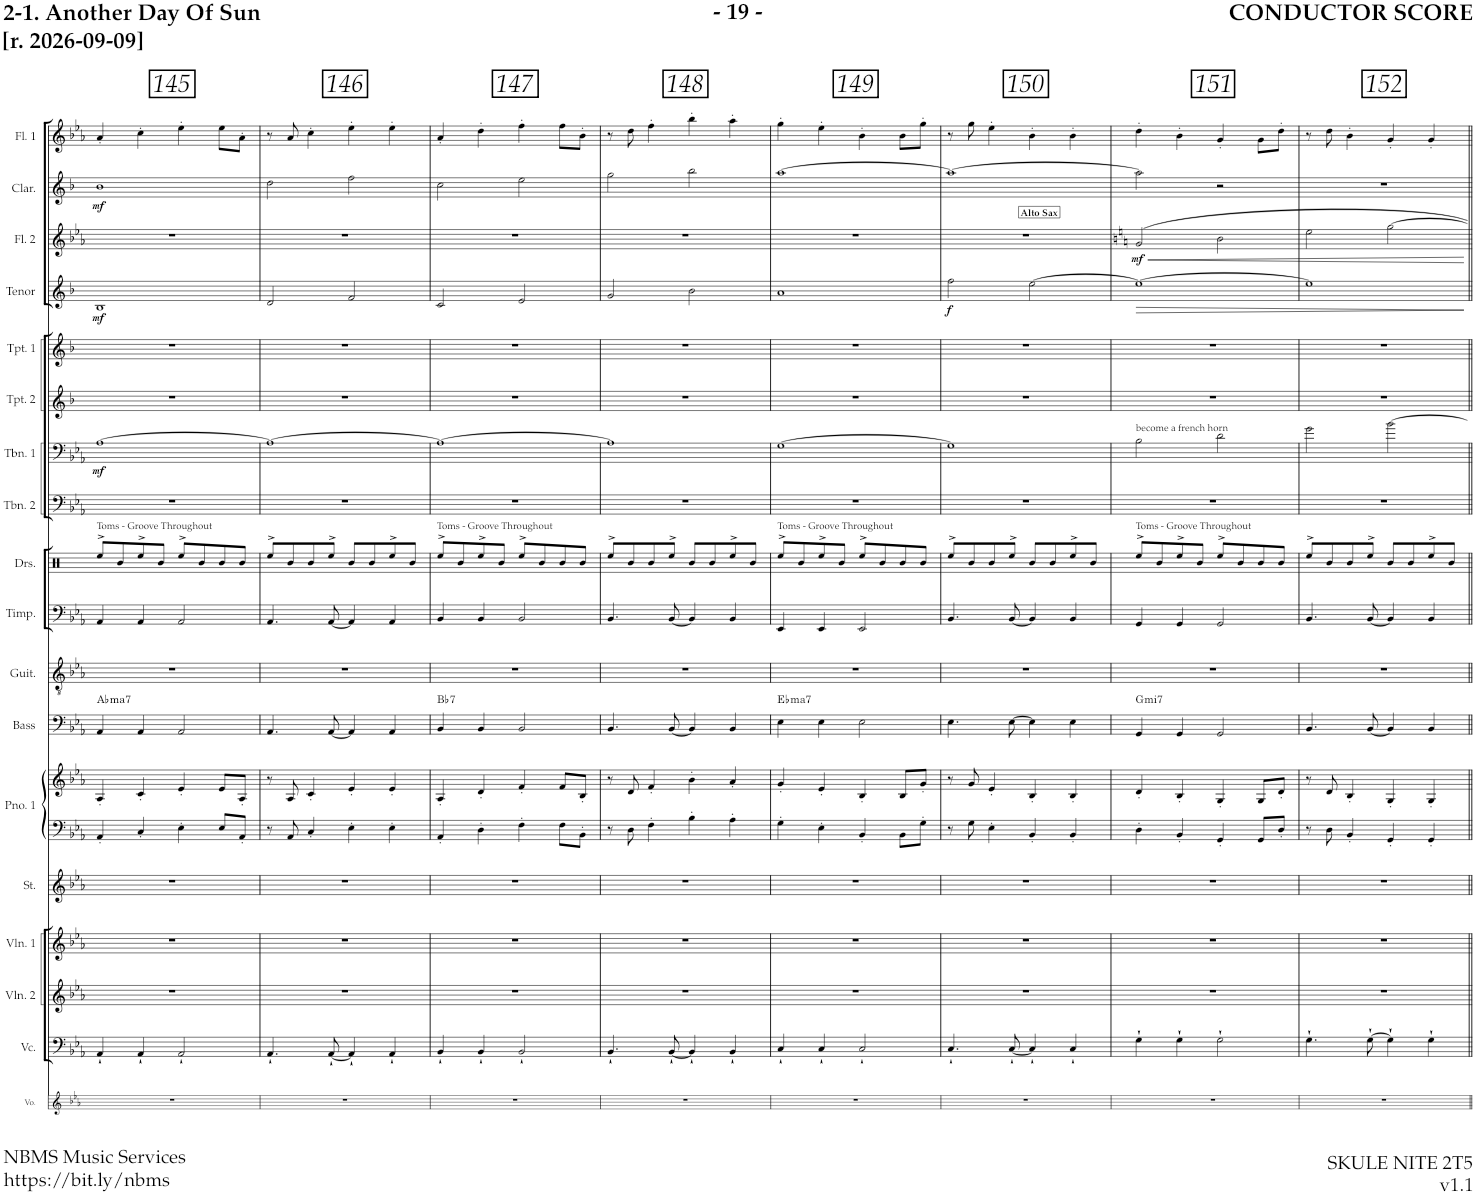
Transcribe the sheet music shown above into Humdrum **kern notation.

**kern	**kern	**kern	**kern	**kern	**kern	**kern	**kern	**harte	**kern	**kern	**kern	**kern	**kern	**dynam	**kern	**kern	**kern	**dynam	**kern	**dynam	**kern	**dynam	**kern
*part18	*part17	*part16	*part15	*part14	*part13	*part13	*part12	*part12	*part11	*part10	*part9	*part8	*part7	*part7	*part6	*part5	*part4	*part4	*part3	*part3	*part2	*part2	*part1
*staff19	*staff18	*staff17	*staff16	*staff15	*staff14	*staff13	*staff12	*	*staff11	*staff10	*staff9	*staff8	*staff7	*staff7	*staff6	*staff5	*staff4	*staff4	*staff3	*staff3	*staff2	*staff2	*staff1
*I"Voice	*I"Violoncello	*I"Violin 2	*I"Violin 1	*I"Piano 2	*I"Piano 1	*	*I"Bass	*	*I"Guitar	*I"Percussion	*I"Drumset	*I"Trombone 2	*I"Trombone 1	*	*I"Trumpet 2	*I"Trumpet 1	*I"REED 4 (Tenor Sax)	*	*I"REED 3 (Alto Sax, Flute)	*	*I"REED 2 (Clarinet)	*	*I"Flute (Doubles Bari Sax)
*I'Vo.	*I'Vc.	*I'Vln. 2	*I'Vln. 1	*I'Pno. 2	*I'Pno. 1	*	*I'Bass	*	*I'Guit.	*I'Perc.	*I'Drs.	*I'Tbn. 2	*I'Tbn. 1	*	*I'Tpt. 2	*I'Tpt. 1	*I'Tenor	*	*I'Alto	*	*I'Clar.	*	*I'Fl. 1
!!LO:PB:g=z
*clefG2	*clefF4	*clefG2	*clefG2	*clefG2	*clefF4	*clefG2	*clefF4	*	*clefGv2	*clefF4	*clefX	*clefF4	*clefF4	*	*clefG2	*clefG2	*clefG2	*	*clefG2	*	*clefG2	*	*clefG2
*	*	*	*	*Trd-7c-12	*	*	*Trd7c12	*	*	*	*	*	*	*	*Trd1c2	*Trd1c2	*Trd8c14	*	*Trd5c9	*	*Trd1c2	*	*Trd12c21
*k[b-e-a-]	*k[b-e-a-]	*k[b-e-a-]	*k[b-e-a-]	*k[b-e-a-]	*k[b-e-a-]	*k[b-e-a-]	*k[b-e-a-]	*	*k[b-e-a-]	*k[b-e-a-]	*k[]	*k[b-e-a-]	*k[b-e-a-]	*	*k[b-]	*k[b-]	*k[b-]	*	*k[b-e-a-]	*	*k[b-]	*	*k[b-e-a-]
*M2/2	*M2/2	*M2/2	*M2/2	*M2/2	*M2/2	*M2/2	*M2/2	*	*M2/2	*M2/2	*M2/2	*M2/2	*M2/2	*	*M2/2	*M2/2	*M2/2	*	*M2/2	*	*M2/2	*	*M2/2
*met(c|)	*met(c|)	*met(c|)	*met(c|)	*met(c|)	*met(c|)	*met(c|)	*met(c|)	*	*met(c|)	*met(c|)	*met(c|)	*met(c|)	*met(c|)	*	*met(c|)	*met(c|)	*met(c|)	*	*met(c|)	*	*met(c|)	*	*met(c|)
=145	=145	=145	=145	=145	=145	=145	=145	=145	=145	=145	=145	=145	=145	=145	=145	=145	=145	=145	=145	=145	=145	=145	=145
!	!	!	!	!	!	!	!	!	!	!	!LO:TX:a:t=Toms - Groove Throughout	!	!	!	!	!	!	!	!	!	!	!	!
!	!	!	!	!	!	!	!	!LO:H:kt=ma7	!	!	!	!	!	!LO:DY:b	!	!	!	!LO:DY:b	!	!	!	!LO:DY:b	!
1r	4AA-`/	1r	1r	1r	4AA-'/	4A-'/	4AA-/	Ab:maj7	1r	4RAA/	8Ree^>/L	1r	[1A-	mf	1r	1r	1B-	mf	1r	.	1b-	mf	4a-'/
.	.	.	.	.	.	.	.	.	.	.	8R/	.	.	.	.	.	.	.	.	.	.	.	.
.	4AA-`/	.	.	.	4C'/	4c'/	4AA-/	.	.	4RAA/	8Ree^>/	.	.	.	.	.	.	.	.	.	.	.	4cc'\
.	.	.	.	.	.	.	.	.	.	.	8R/J	.	.	.	.	.	.	.	.	.	.	.	.
.	2AA-`/	.	.	.	4E-'\	4e-'/	2AA-/	.	.	2RAA/	8Ree^>/L	.	.	.	.	.	.	.	.	.	.	.	4ee-'\
.	.	.	.	.	.	.	.	.	.	.	8R/	.	.	.	.	.	.	.	.	.	.	.	.
.	.	.	.	.	8E-/L	8e-/L	.	.	.	.	8R/	.	.	.	.	.	.	.	.	.	.	.	8ee-\L
.	.	.	.	.	8AA-'/J	8A-'/J	.	.	.	.	8R/J	.	.	.	.	.	.	.	.	.	.	.	8a-'\J
=146	=146	=146	=146	=146	=146	=146	=146	=146	=146	=146	=146	=146	=146	=146	=146	=146	=146	=146	=146	=146	=146	=146	=146
1r	4.AA-`/	1r	1r	1r	8r	8r	4.AA-/	.	1r	4.RAA/	8Ree^>/L	1r	1A-_	.	1r	1r	2d/	.	1r	.	2dd\	.	8r
.	.	.	.	.	8AA-/	8A-/	.	.	.	.	8R/	.	.	.	.	.	.	.	.	.	.	.	8a-/
.	.	.	.	.	4C'/	4c'/	.	.	.	.	8R/	.	.	.	.	.	.	.	.	.	.	.	4cc'\
.	[8AA-`/	.	.	.	.	.	[8AA-/	.	.	[8RAA/	8Ree^>/J	.	.	.	.	.	.	.	.	.	.	.	.
.	4AA-`/]	.	.	.	4E-'\	4e-'/	4AA-/]	.	.	4RAA/]	8R/L	.	.	.	.	.	2f/	.	.	.	2ff\	.	4ee-'\
.	.	.	.	.	.	.	.	.	.	.	8R/	.	.	.	.	.	.	.	.	.	.	.	.
.	4AA-`/	.	.	.	4E-'\	4e-'/	4AA-/	.	.	4RAA/	8Ree^>/	.	.	.	.	.	.	.	.	.	.	.	4ee-'\
.	.	.	.	.	.	.	.	.	.	.	8R/J	.	.	.	.	.	.	.	.	.	.	.	.
=147	=147	=147	=147	=147	=147	=147	=147	=147	=147	=147	=147	=147	=147	=147	=147	=147	=147	=147	=147	=147	=147	=147	=147
!	!	!	!	!	!	!	!	!LO:H:kt=7	!	!	!LO:TX:a:t=Toms - Groove Throughout	!	!	!	!	!	!	!	!	!	!	!	!
1r	4BB-`/	1r	1r	1r	4AA-'/	4A-'/	4BB-/	Bb:7	1r	4RBB/	8Ree^>/L	1r	1A-_	.	1r	1r	2c/	.	1r	.	2cc\	.	4a-'/
.	.	.	.	.	.	.	.	.	.	.	8R/	.	.	.	.	.	.	.	.	.	.	.	.
.	4BB-`/	.	.	.	4D'\	4d'/	4BB-/	.	.	4RBB/	8Ree^>/	.	.	.	.	.	.	.	.	.	.	.	4dd'\
.	.	.	.	.	.	.	.	.	.	.	8R/J	.	.	.	.	.	.	.	.	.	.	.	.
.	2BB-`/	.	.	.	4F'\	4f'/	2BB-/	.	.	2RBB/	8Ree^>/L	.	.	.	.	.	2e/	.	.	.	2ee\	.	4ff'\
.	.	.	.	.	.	.	.	.	.	.	8R/	.	.	.	.	.	.	.	.	.	.	.	.
.	.	.	.	.	8F\L	8f/L	.	.	.	.	8R/	.	.	.	.	.	.	.	.	.	.	.	8ff\L
.	.	.	.	.	8BB-'\J	8B-'/J	.	.	.	.	8R/J	.	.	.	.	.	.	.	.	.	.	.	8b-'\J
=148	=148	=148	=148	=148	=148	=148	=148	=148	=148	=148	=148	=148	=148	=148	=148	=148	=148	=148	=148	=148	=148	=148	=148
1r	4.BB-`/	1r	1r	1r	8r	8r	4.BB-/	.	1r	4.RBB/	8Ree^>/L	1r	1A-]	.	1r	1r	2g/	.	1r	.	2gg\	.	8r
.	.	.	.	.	8D\	8d/	.	.	.	.	8R/	.	.	.	.	.	.	.	.	.	.	.	8dd\
.	.	.	.	.	4F'\	4f'/	.	.	.	.	8R/	.	.	.	.	.	.	.	.	.	.	.	4ff'\
.	[8BB-`/	.	.	.	.	.	[8BB-/	.	.	[8RBB/	8Ree^>/J	.	.	.	.	.	.	.	.	.	.	.	.
.	4BB-`/]	.	.	.	4B-'\	4b-'\	4BB-/]	.	.	4RBB/]	8R/L	.	.	.	.	.	2b-\	.	.	.	2bb-\	.	4bb-'\
.	.	.	.	.	.	.	.	.	.	.	8R/	.	.	.	.	.	.	.	.	.	.	.	.
.	4BB-`/	.	.	.	4A-'\	4a-'/	4BB-/	.	.	4RBB/	8Ree^>/	.	.	.	.	.	.	.	.	.	.	.	4aa-'\
.	.	.	.	.	.	.	.	.	.	.	8R/J	.	.	.	.	.	.	.	.	.	.	.	.
=149	=149	=149	=149	=149	=149	=149	=149	=149	=149	=149	=149	=149	=149	=149	=149	=149	=149	=149	=149	=149	=149	=149	=149
!	!	!	!	!	!	!	!	!LO:H:kt=ma7	!	!	!LO:TX:a:t=Toms - Groove Throughout	!	!	!	!	!	!	!	!	!	!	!	!
1r	4C`/	1r	1r	1r	4G'\	4g'/	4E-\	Eb:maj7	1r	4REE/	8Ree^>/L	1r	[1G	.	1r	1r	1a	.	1r	.	[1aa	.	4gg'\
.	.	.	.	.	.	.	.	.	.	.	8R/	.	.	.	.	.	.	.	.	.	.	.	.
.	4C`/	.	.	.	4E-'\	4e-'/	4E-\	.	.	4REE/	8Ree^>/	.	.	.	.	.	.	.	.	.	.	.	4ee-'\
.	.	.	.	.	.	.	.	.	.	.	8R/J	.	.	.	.	.	.	.	.	.	.	.	.
.	2C`/	.	.	.	4BB-'/	4B-'/	2E-\	.	.	2REE/	8Ree^>/L	.	.	.	.	.	.	.	.	.	.	.	4b-'\
.	.	.	.	.	.	.	.	.	.	.	8R/	.	.	.	.	.	.	.	.	.	.	.	.
.	.	.	.	.	8BB-\L	8B-/L	.	.	.	.	8R/	.	.	.	.	.	.	.	.	.	.	.	8b-\L
.	.	.	.	.	8G'\J	8g'/J	.	.	.	.	8R/J	.	.	.	.	.	.	.	.	.	.	.	8gg'\J
=150	=150	=150	=150	=150	=150	=150	=150	=150	=150	=150	=150	=150	=150	=150	=150	=150	=150	=150	=150	=150	=150	=150	=150
!	!	!	!	!	!	!	!	!	!	!	!	!	!	!	!	!	!	!LO:DY:b	!	!	!	!	!
1r	4.C`/	1r	1r	1r	8r	8r	4.E-\	.	1r	4.RBB/	8Ree^>/L	1r	1G]	.	1r	1r	2ff\	f	1r	.	1aa_	.	8r
.	.	.	.	.	8G\	8g/	.	.	.	.	8R/	.	.	.	.	.	.	.	.	.	.	.	8gg\
.	.	.	.	.	4E-'\	4e-'/	.	.	.	.	8R/	.	.	.	.	.	.	.	.	.	.	.	4ee-'\
.	[8C`/	.	.	.	.	.	[8E-\	.	.	[8RBB/	8Ree^>/J	.	.	.	.	.	.	.	.	.	.	.	.
.	4C`/]	.	.	.	4BB-'/	4B-'/	4E-\]	.	.	4RBB/]	8R/L	.	.	.	.	.	[2ee\	.	.	.	.	.	4b-'\
.	.	.	.	.	.	.	.	.	.	.	8R/	.	.	.	.	.	.	.	.	.	.	.	.
.	4C`/	.	.	.	4BB-'/	4B-'/	4E-\	.	.	4RBB/	8Ree^>/	.	.	.	.	.	.	.	.	.	.	.	4b-'\
.	.	.	.	.	.	.	.	.	.	.	8R/J	.	.	.	.	.	.	.	.	.	.	.	.
=151	=151	=151	=151	=151	=151	=151	=151	=151	=151	=151	=151	=151	=151	=151	=151	=151	=151	=151	=151	=151	=151	=151	=151
*	*	*	*	*	*	*	*	*	*	*	*	*	*	*	*	*	*	*	*k[]	*	*	*	*
!	!	!	!	!	!	!	!	!	!	!	!	!	!	!	!	!	!	!	!LO:TX:a:B:t=Alto Sax	!	!	!	!
!	!	!	!	!	!	!	!	!	!	!	!	!	!LO:TX:a:t=become a french horn	!	!	!	!	!	!	!	!	!	!
!	!	!	!	!	!	!	!	!	!	!	!LO:TX:a:t=Toms - Groove Throughout	!	!	!	!	!	!	!	!	!	!	!	!
!	!	!	!	!	!	!	!	!	!	!	!	!	!	!	!	!	!	!LO:HP:b	!	!LO:HP:b	!	!	!
!	!	!	!	!	!	!	!	!LO:H:kt=mi7	!	!	!	!	!	!	!	!	!	!	!	!LO:DY:n=1:b	!	!	!
1r	4G`\	1r	1r	1r	4D'\	4d'/	4GG/	G:min7	1r	4RGG/	8Ree^>/L	1r	2B-\	.	1r	1r	1ee_	>	2g/	< mf	2aa\]	.	4dd'\
.	.	.	.	.	.	.	.	.	.	.	8R/	.	.	.	.	.	.	.	.	.	.	.	.
.	4G`\	.	.	.	4BB-'/	4B-'/	4GG/	.	.	4RGG/	8Ree^>/	.	.	.	.	.	.	.	.	.	.	.	4b-'\
.	.	.	.	.	.	.	.	.	.	.	8R/J	.	.	.	.	.	.	.	.	.	.	.	.
.	2G`\	.	.	.	4GG'/	4G'/	2GG/	.	.	2RGG/	8Ree^>/L	.	2d\	.	.	.	.	.	2b\	.	2r	.	4g'/
.	.	.	.	.	.	.	.	.	.	.	8R/	.	.	.	.	.	.	.	.	.	.	.	.
.	.	.	.	.	8GG/L	8G/L	.	.	.	.	8R/	.	.	.	.	.	.	.	.	.	.	.	8g\L
.	.	.	.	.	8D'/J	8d'/J	.	.	.	.	8R/J	.	.	.	.	.	.	.	.	.	.	.	8dd'\J
=152	=152	=152	=152	=152	=152	=152	=152	=152	=152	=152	=152	=152	=152	=152	=152	=152	=152	=152	=152	=152	=152	=152	=152
1r	4.G`\	1r	1r	1r	8r	8r	4.BB-/	.	1r	4.RBB/	8Ree^>/L	1r	2g\	.	1r	1r	1ee]	.	2ee\	.	1r	.	8r
.	.	.	.	.	8D\	8d/	.	.	.	.	8R/	.	.	.	.	.	.	.	.	.	.	.	8dd\
.	.	.	.	.	4BB-'/	4B-'/	.	.	.	.	8R/	.	.	.	.	.	.	.	.	.	.	.	4b-'\
.	[8G`\	.	.	.	.	.	[8BB-/	.	.	[8RBB/	8Ree^>/J	.	.	.	.	.	.	.	.	.	.	.	.
.	4G`\]	.	.	.	4GG'/	4G'/	4BB-/]	.	.	4RBB/]	8R/L	.	[2b-\	.	.	.	.	.	[2gg\	.	.	.	4g'/
.	.	.	.	.	.	.	.	.	.	.	8R/	.	.	.	.	.	.	.	.	.	.	.	.
.	4G`\	.	.	.	4GG'/	4G'/	4BB-/	.	.	4RBB/	8Ree^>/	.	.	.	.	.	.	.	.	.	.	.	4g'/
.	.	.	.	.	.	.	.	.	.	.	8R/J	.	.	.	.	.	.	.	.	.	.	.	.
.	.	.	.	.	.	.	.	.	.	.	.	.	.	.	.	.	.	]	.	[	.	.	.
=||	=||	=||	=||	=||	=||	=||	=||	=||	=||	=||	=||	=||	=||	=||	=||	=||	=||	=||	=||	=||	=||	=||	=||
*-	*-	*-	*-	*-	*-	*-	*-	*-	*-	*-	*-	*-	*-	*-	*-	*-	*-	*-	*-	*-	*-	*-	*-
